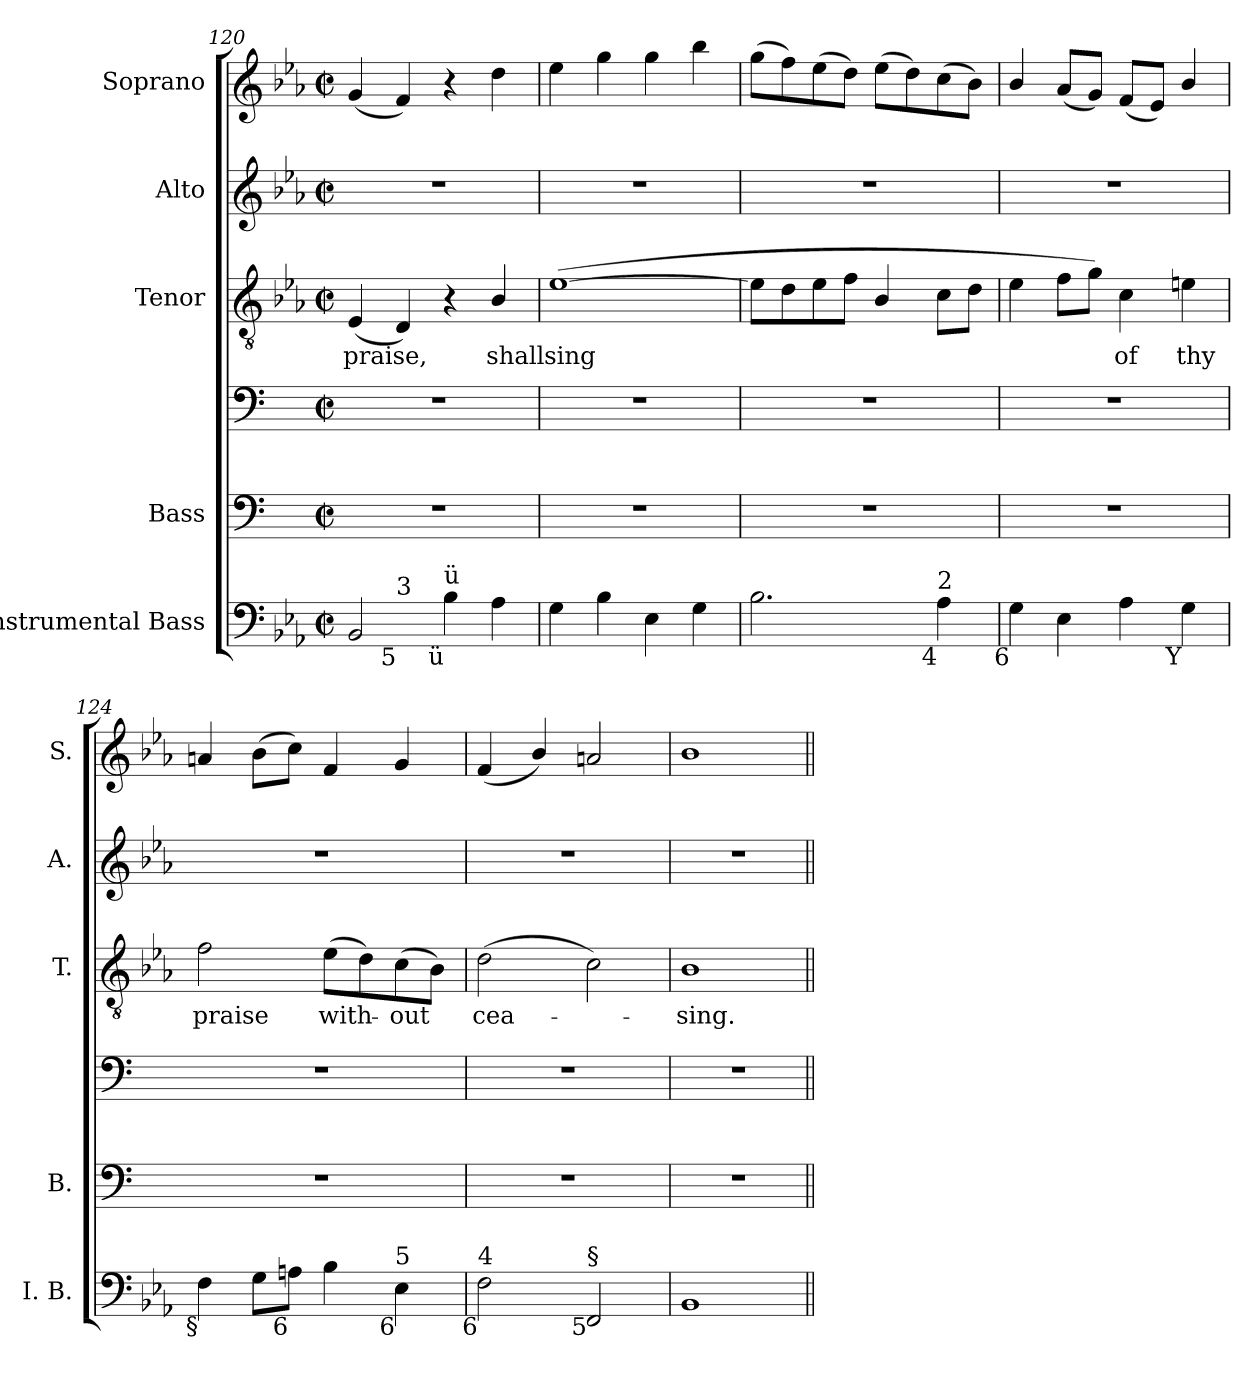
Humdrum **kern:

**kern	**kern	**kern	**kern	**text	**kern	**kern
*part5	*part4	*part4	*part3	*part3	*part2	*part1
*staff6	*staff5	*staff4	*staff3	*staff3	*staff2	*staff1
*I"Instrumental Bass	*I"Bass	*	*I"Tenor	*	*I"Alto	*I"Soprano
*I'I. B.	*I'B.	*	*I'T.	*	*I'A.	*I'S.
!!LO:LB:g=z
*clefF4	*clefF4	*clefF4	*clefGv2	*	*clefG2	*clefG2
*	*	*	*ITrd7c12	*	*	*
*k[b-e-a-]	*k[]	*k[]	*k[b-e-a-]	*	*k[b-e-a-]	*k[b-e-a-]
*E-:	*C:	*C:	*E-:	*	*E-:	*E-:
*M2/2	*M2/2	*M2/2	*M2/2	*	*M2/2	*M2/2
*met(c|)	*met(c|)	*met(c|)	*met(c|)	*	*met(c|)	*met(c|)
=120	=120	=120	=120	=120	=120	=120
!LO:TX:b:rj:t=6	!	!	!	!	!	!
!LO:TX:t=4	!	!	!	!	!	!
!	!	!	!	!LO:LY:b:color=#000000	!	!
*^	*	*	*	*	*	*
2BB-i/	4ryy	1r	1r	(4EE-i/	praise,	1r	(4gi/
!	!LO:TX:b:rj:t=5	!	!	!	!	!	!
!	!LO:TX:t=3	!	!	!	!	!	!
.	2.ryy	.	.	4DDi/)	.	.	4fi/)
!LO:TX:b:rj:t=ü	!	!	!	!	!	!	!
!LO:TX:t=ü	!	!	!	!	!	!	!
4B-i\	.	.	.	4r	.	.	4r
!	!	!	!	!	!LO:LY:b:color=#000000	!	!
4A-i\	.	.	.	4BB-i/	shall	.	4ddi\
*v	*v	*	*	*	*	*	*
=121	=121	=121	=121	=121	=121	=121
*^	*	*	*	*	*	*
!LO:TX:b:rj:t=6	!	!	!	!	!	!	!
!	!	!	!	!	!LO:LY:b:color=#000000	!	!
*v	*v	*	*	*	*	*	*
4Gi\	1r	1r	([1E-i	sing	1r	4ee-i\
4B-i\	.	.	.	.	.	4ggi\
4E-i\	.	.	.	.	.	4ggi\
4Gi\	.	.	.	.	.	4bb-i\
=122	=122	=122	=122	=122	=122	=122
2.B-i\	1r	1r	8E-i\L]	.	1r	(8ggi\L
.	.	.	8Di\	.	.	8ffi\)
.	.	.	8E-i\	.	.	(8ee-i\
.	.	.	8Fi\J	.	.	8ddi\J)
.	.	.	4BB-i/	.	.	(8ee-i\L
.	.	.	.	.	.	8ddi\)
!LO:TX:b:rj:t=4	!	!	!	!	!	!
!LO:TX:t=2	!	!	!	!	!	!
4A-i\	.	.	8Ci\L	.	.	(8cci\
.	.	.	8Di\J	.	.	8b-i\J)
=123	=123	=123	=123	=123	=123	=123
!LO:TX:b:rj:t=6	!	!	!	!	!	!
4Gi\	1r	1r	4E-i\	.	1r	4b-i/
4E-i\	.	.	8Fi\L	.	.	(8a-i/L
.	.	.	8Gi\J)	.	.	8gi/J)
!	!	!	!	!LO:LY:b:color=#000000	!	!
4A-i\	.	.	4Ci\	of	.	(8fi/L
.	.	.	.	.	.	8e-i/J)
!LO:TX:b:rj:t=Y	!	!	!	!	!	!
!	!	!	!	!LO:LY:b:color=#000000	!	!
4Gi\	.	.	4Eni\	thy	.	4b-i/
=124	=124	=124	=124	=124	=124	=124
!LO:TX:b:rj:t=§	!	!	!	!	!	!
!	!	!	!	!LO:LY:b:color=#000000	!	!
4Fi\	1r	1r	2Fi\	praise	1r	4ani/
8Gi\L	.	.	.	.	.	(8b-i\L
!LO:TX:b:rj:t=6	!	!	!	!	!	!
8Ani\J	.	.	.	.	.	8cci\J)
!	!	!	!	!LO:LY:b:color=#000000	!	!
4B-i\	.	.	(8E-i\L	with-	.	4fi/
.	.	.	8Di\)	.	.	.
!LO:TX:b:rj:t=6	!	!	!	!	!	!
!LO:TX:t=5	!	!	!	!	!	!
!	!	!	!	!LO:LY:b:color=#000000	!	!
4E-i\	.	.	(8Ci\	-out	.	4gi/
.	.	.	8BB-i\J)	.	.	.
=125	=125	=125	=125	=125	=125	=125
!LO:TX:b:rj:t=6	!	!	!	!	!	!
!LO:TX:t=4	!	!	!	!	!	!
!	!	!	!	!LO:LY:b:color=#000000	!	!
2Fi\	1r	1r	(2Di\	cea-	1r	(4fi/
.	.	.	.	.	.	4b-i/)
!LO:TX:b:rj:t=5	!	!	!	!	!	!
!LO:TX:t=§	!	!	!	!	!	!
2FFi/	.	.	2Ci\)	.	.	2ani/
=126	=126	=126	=126	=126	=126	=126
!	!	!	!	!LO:LY:b:color=#000000	!	!
1BB-i	1r	1r	1BB-i	-sing.	1r	1b-i
=||	=||	=||	=||	=||	=||	=||
*-	*-	*-	*-	*-	*-	*-
